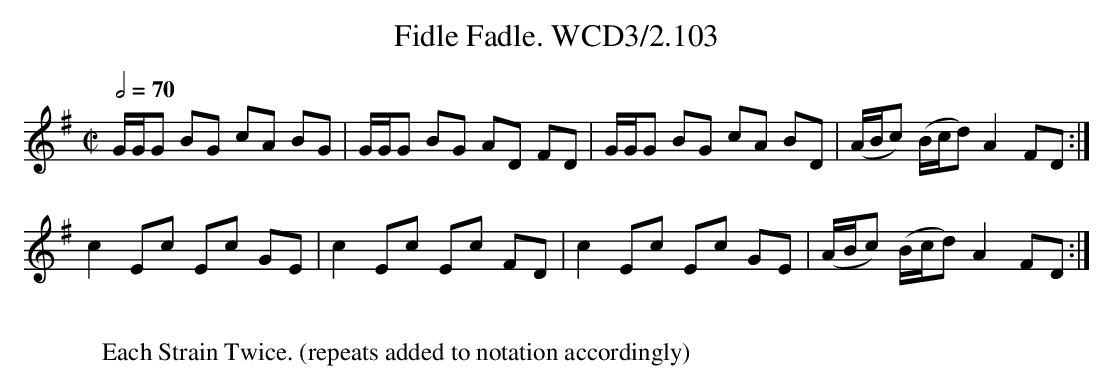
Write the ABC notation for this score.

X:1
T:Fidle Fadle. WCD3/2.103
M:C|
L:1/8
Q:1/2=70
K:G
G/G/G BG cA BG|G/G/G BG AD FD|\
G/G/G BG cA BD|(A/B/c) (B/c/d) A2FD:|
c2Ec Ec GE|c2Ec Ec FD|c2Ec Ec GE|(A/B/c) (B/c/d) A2FD:|
W:
W:Each Strain Twice. (repeats added to notation accordingly)
